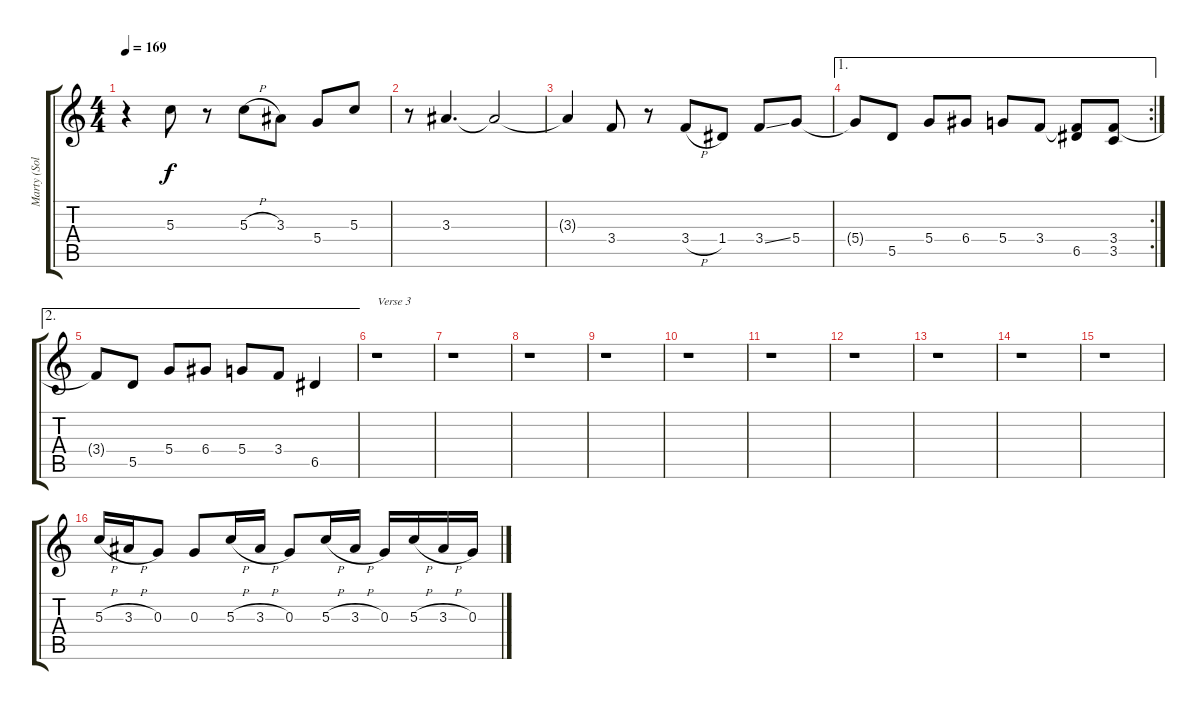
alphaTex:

\track ("Marty (Solo + Fills)" "Marty (Sol") {instrument distortionguitar}
\staff {score tabs}
\tuning (E4 B3 G3 D3 A2 E2) {hide}
\ts (4 4)
\tempo 169
\clef g2
\ks c
r.4{dy f} 5.3.8 r.8 5.3{h}.8 3.3.8 5.4.8 5.3.8 |
r.8 3.3.4{d} 3.3{t}.2 |
3.3{t}.4 3.4.8 r.8 3.4{h}.8 1.4.8 3.4{ss}.8 5.4.8 |
\ae 1
\rc 2
5.4{t}.8 5.5.8 5.4.8 6.4.8 5.4.8 3.4.8 (3.4{t} 6.5).8 (3.4 3.5).8 |
\ae 2
3.4{t}.8 5.5.8 5.4.8 6.4.8 5.4.8 3.4.8 6.5.4 |
r.1{txt "Verse 3"} |
r.1 |
r.1 |
r.1 |
r.1 |
r.1 |
r.1 |
r.1 |
r.1 |
r.1 |
5.3{h}.16 3.3{h}.16 0.3.8 0.3.8 5.3{h}.16 3.3{h}.16 0.3.8 5.3{h}.16 3.3{h}.16 0.3.16 5.3{h}.16 3.3{h}.16 0.3.16
